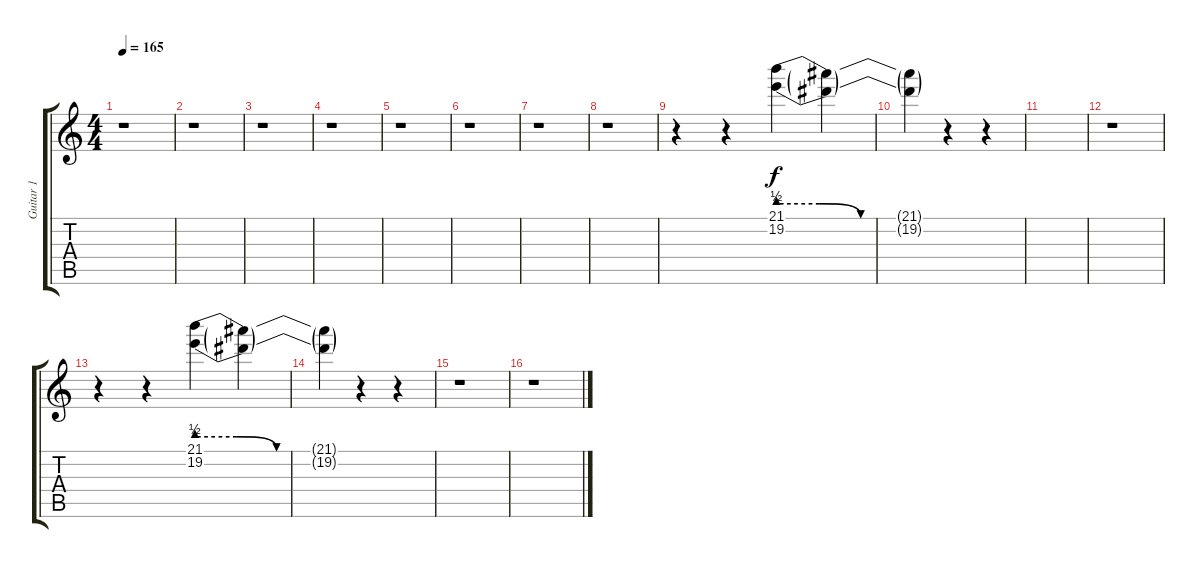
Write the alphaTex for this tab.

\track ("Guitar 1" "Guitar 1") {instrument distortionguitar}
\staff {score tabs}
\tuning (Db4 Ab3 E3 B2 Gb2 B1) {hide}
\ts (4 4)
\tempo 165
\clef g2
\ks c
r.1{dy f} |
r.1 |
r.1 |
r.1 |
r.1 |
r.1 |
r.1 |
r.1 |
r.4{volume 14 instrument distortionguitar} r.4 (21.1{be (custom 0 2 15 2 30 0 60 0)} 19.2{be (custom 0 2 15 2 30 0 60 0)}).4 (21.1{t} 19.2{t}).4 |
(21.1{t} 19.2{t}).4 r.4 r.4 |
|
r.1 |
r.4{volume 14} r.4 (21.1{be (custom 0 2 15 2 30 0 60 0)} 19.2{be (custom 0 2 15 2 30 0 60 0)}).4 (21.1{t} 19.2{t}).4 |
(21.1{t} 19.2{t}).4 r.4 r.4 |
r.1 |
r.1
